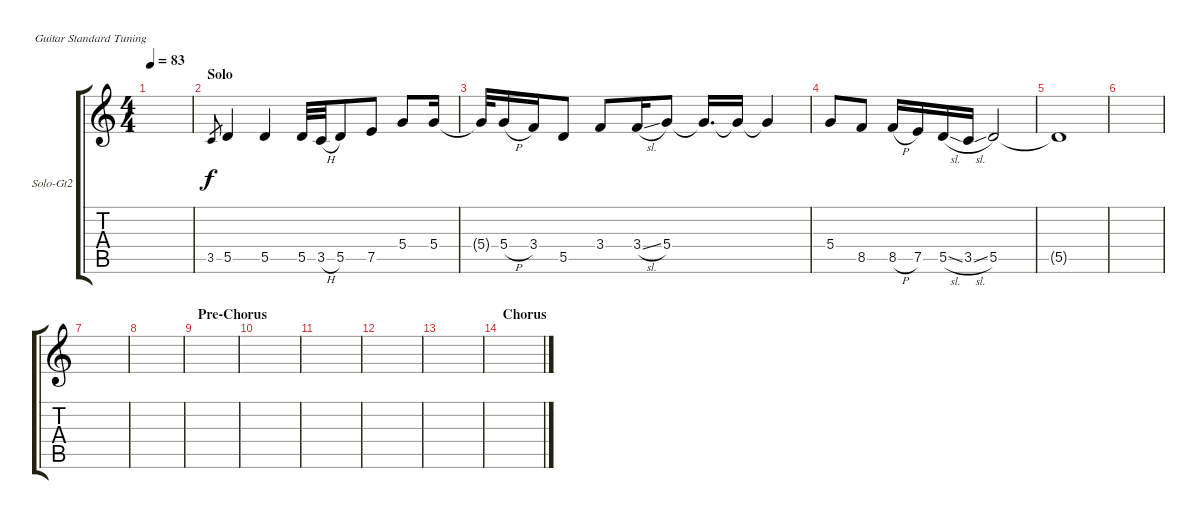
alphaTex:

\defaultSystemsLayout 4
\bracketExtendMode groupsimilarinstruments
\firstSystemTrackNameOrientation horizontal
\otherSystemsTrackNameOrientation horizontal
\track ("Solo Guitar 2" "Solo-Gt2") {instrument distortionguitar}
\staff {score tabs}
\tuning (E4 B3 G3 D3 A2 E2)
\ts (4 4)
\tempo 83
\clef g2
\ks c
|
\section ("" "Solo")
3.5.8{gr} 5.5.4 5.5.4 5.5.32 3.5{h}.32 5.5.8 7.5.8 5.4.8 5.4.16 |
5.4{t}.32 5.4{h}.16 3.4.16 5.5.8 3.4.8 3.4{sl}.16 5.4.8 5.4{t}.16{d} 5.4{t}.16 5.4{t}.4 |
5.4.8 8.5.8 8.5{h}.16 7.5.16 5.5{sl}.16 3.5{sl}.16 5.5.2 |
5.5{t}.1 |
|
|
|
\section ("" "Pre-Chorus")
|
|
|
|
|
\section ("" "Chorus")
